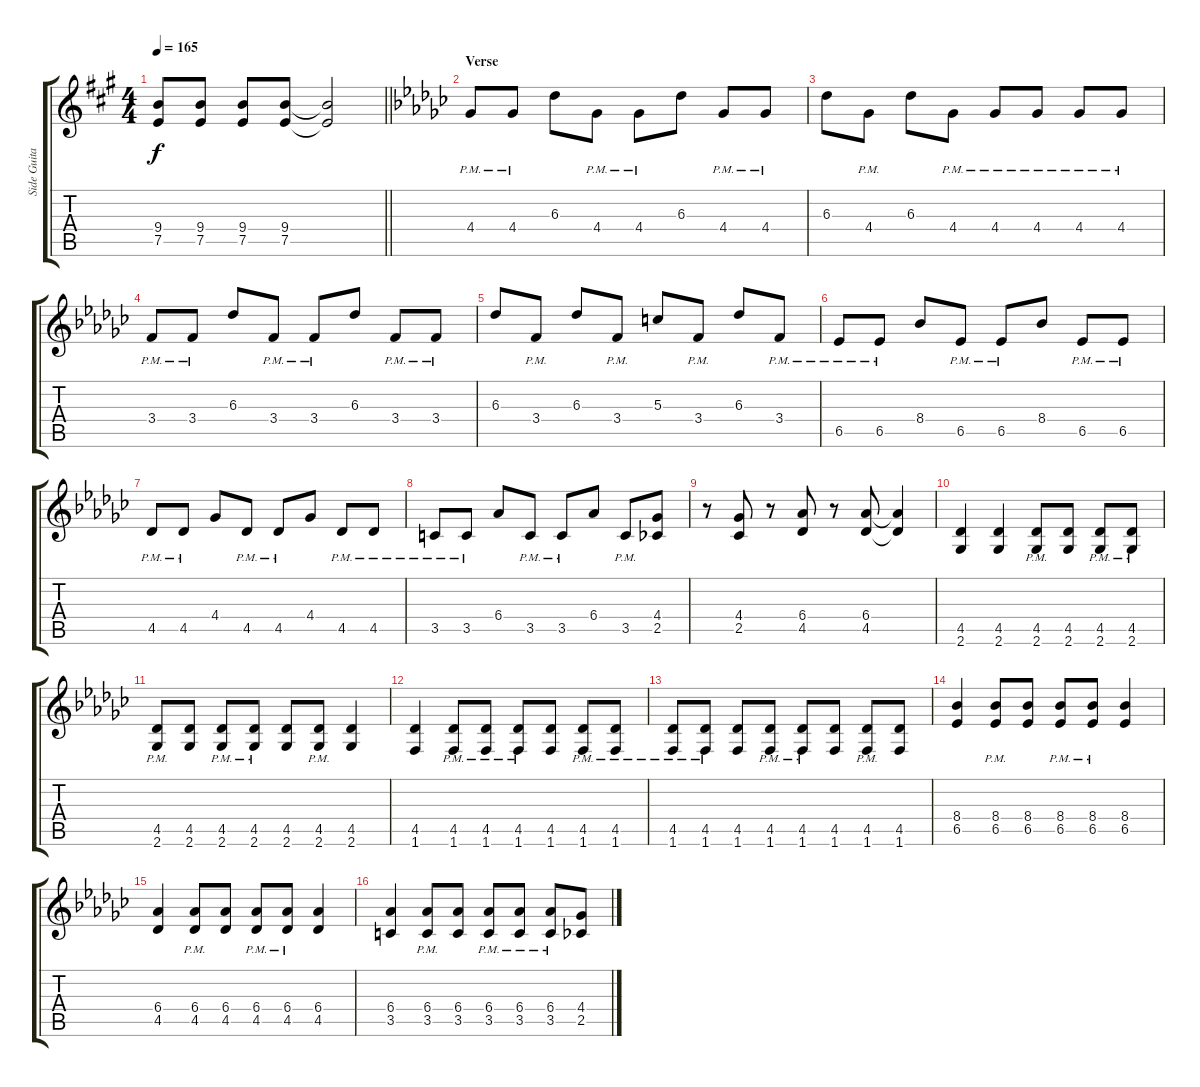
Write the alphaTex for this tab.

\track ("Side Guitar Right" "Side Guita") {instrument distortionguitar}
\staff {score tabs}
\tuning (E4 B3 G3 D3 A2 E2) {hide}
\ts (4 4)
\tempo 165
\clef g2
\barLineRight lightlight
\ks a
(9.4{t} 7.5{t}).8{dy f} (9.4 7.5).8 (9.4 7.5).8 (9.4 7.5).8 (9.4{t} 7.5{t}).2 |
\section ("" "Verse")
\ks gb
4.4{pm}.8 4.4{pm}.8 6.3.8 4.4{pm}.8 4.4{pm}.8 6.3.8 4.4{pm}.8 4.4{pm}.8 |
6.3.8 4.4{pm}.8 6.3.8 4.4{pm}.8 4.4{pm}.8 4.4{pm}.8 4.4{pm}.8 4.4{pm}.8 |
3.4{pm}.8 3.4{pm}.8 6.3.8 3.4{pm}.8 3.4{pm}.8 6.3.8 3.4{pm}.8 3.4{pm}.8 |
6.3.8 3.4{pm}.8 6.3.8 3.4{pm}.8 5.3.8 3.4{pm}.8 6.3.8 3.4{pm}.8 |
6.5{pm}.8 6.5{pm}.8 8.4.8 6.5{pm}.8 6.5{pm}.8 8.4.8 6.5{pm}.8 6.5{pm}.8 |
4.5{pm}.8 4.5{pm}.8 4.4.8 4.5{pm}.8 4.5{pm}.8 4.4.8 4.5{pm}.8 4.5{pm}.8 |
3.5{pm}.8 3.5{pm}.8 6.4.8 3.5{pm}.8 3.5{pm}.8 6.4.8 3.5{pm}.8 (4.4 2.5).8 |
r.8 (4.4 2.5).8 r.8 (6.4 4.5).8 r.8 (6.4 4.5).8 (6.4{t} 4.5{t}).4 |
(4.5 2.6).4 (4.5 2.6).4 (4.5{pm} 2.6{pm}).8 (4.5 2.6).8 (4.5{pm} 2.6{pm}).8 (4.5{pm} 2.6{pm}).8 |
(4.5{pm} 2.6{pm}).8 (4.5 2.6).8 (4.5{pm} 2.6{pm}).8 (4.5{pm} 2.6{pm}).8 (4.5 2.6).8 (4.5{pm} 2.6{pm}).8 (4.5 2.6).4 |
(4.5 1.6).4 (4.5{pm} 1.6{pm}).8 (4.5{pm} 1.6{pm}).8 (4.5{pm} 1.6{pm}).8 (4.5 1.6).8 (4.5{pm} 1.6{pm}).8 (4.5{pm} 1.6{pm}).8 |
(4.5{pm} 1.6{pm}).8 (4.5{pm} 1.6{pm}).8 (4.5 1.6).8 (4.5{pm} 1.6{pm}).8 (4.5{pm} 1.6{pm}).8 (4.5 1.6).8 (4.5{pm} 1.6{pm}).8 (4.5 1.6).8 |
(8.4 6.5).4 (8.4{pm} 6.5{pm}).8 (8.4 6.5).8 (8.4{pm} 6.5{pm}).8 (8.4{pm} 6.5{pm}).8 (8.4 6.5).4 |
(6.4 4.5).4 (6.4{pm} 4.5{pm}).8 (6.4 4.5).8 (6.4{pm} 4.5{pm}).8 (6.4{pm} 4.5{pm}).8 (6.4 4.5).4 |
(6.4 3.5).4 (6.4{pm} 3.5{pm}).8 (6.4 3.5).8 (6.4{pm} 3.5{pm}).8 (6.4{pm} 3.5{pm}).8 (6.4{pm} 3.5{pm}).8 (4.4 2.5).8
